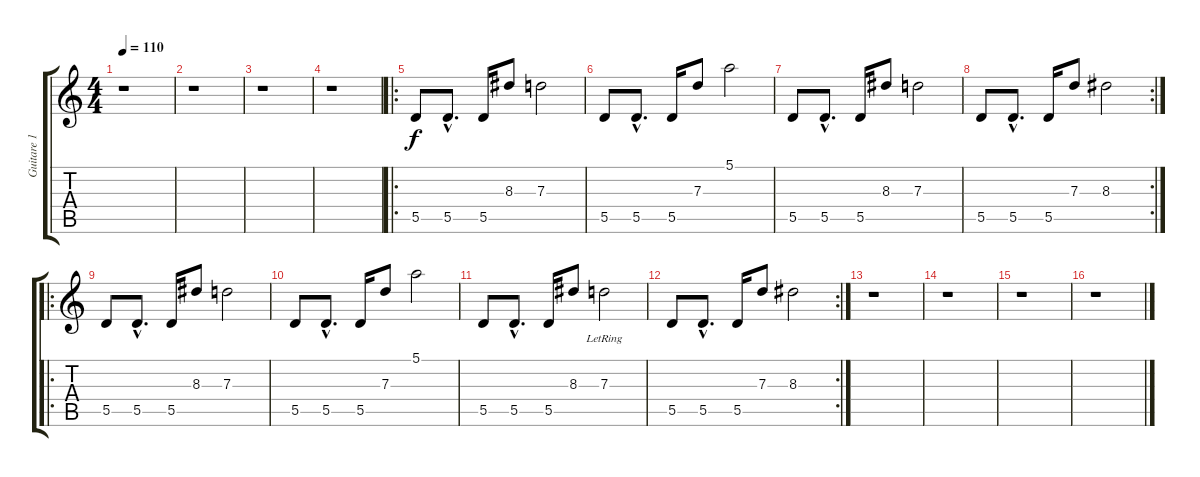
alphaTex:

\track ("Guitare 1 (clean)" "Guitare 1 ") {instrument electricguitarclean}
\staff {score tabs}
\tuning (E4 B3 G3 D3 A2 D2) {hide}
\ts (4 4)
\tempo 110
\clef g2
\ks c
r.1{dy f instrument electricguitarclean} |
r.1 |
r.1 |
r.1 |
\ro
5.5.8 5.5{hac}.8{d} 5.5.16 8.3.8 7.3.2 |
5.5.8 5.5{hac}.8{d} 5.5.16 7.3.8 5.1.2 |
5.5.8 5.5{hac}.8{d} 5.5.16 8.3.8 7.3.2 |
\rc 2
5.5.8 5.5{hac}.8{d} 5.5.16 7.3.8 8.3.2 |
\ro
5.5.8 5.5{hac}.8{d} 5.5.16 8.3.8 7.3.2 |
5.5.8 5.5{hac}.8{d} 5.5.16 7.3.8 5.1.2 |
5.5.8 5.5{hac}.8{d} 5.5.16 8.3.8 7.3{lr}.2 |
\rc 2
5.5.8 5.5{hac}.8{d} 5.5.16 7.3.8 8.3.2 |
r.1 |
r.1 |
r.1 |
r.1
